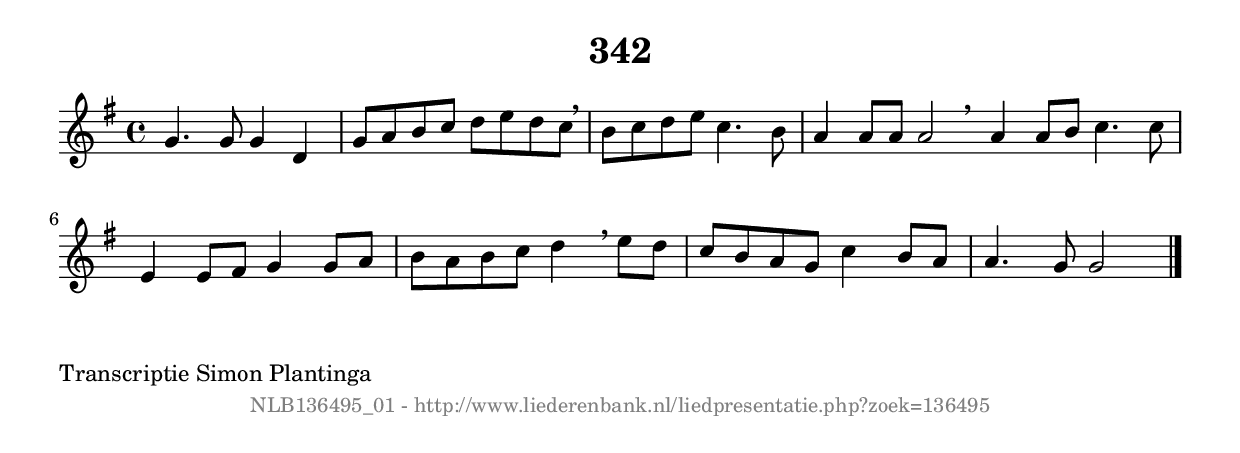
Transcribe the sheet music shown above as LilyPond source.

%
% produced by wce2krn 1.64 (7 June 2014)
%
\version"2.16"
#(append! paper-alist '(("long" . (cons (* 210 mm) (* 2000 mm)))))
#(set-default-paper-size "long")
sb = {\breathe}
mBreak = {\breathe }
bBreak = {\breathe }
x = {\once\override NoteHead #'style = #'cross }
gl=\glissando
itime={\override Staff.TimeSignature #'stencil = ##f }
ficta = {\once\set suggestAccidentals = ##t}
fine = {\once\override Score.RehearsalMark #'self-alignment-X = #1 \mark \markup {\italic{Fine}}}
dc = {\once\override Score.RehearsalMark #'self-alignment-X = #1 \mark \markup {\italic{D.C.}}}
dcf = {\once\override Score.RehearsalMark #'self-alignment-X = #1 \mark \markup {\italic{D.C. al Fine}}}
dcc = {\once\override Score.RehearsalMark #'self-alignment-X = #1 \mark \markup {\italic{D.C. al Coda}}}
ds = {\once\override Score.RehearsalMark #'self-alignment-X = #1 \mark \markup {\italic{D.S.}}}
dsf = {\once\override Score.RehearsalMark #'self-alignment-X = #1 \mark \markup {\italic{D.S. al Fine}}}
dsc = {\once\override Score.RehearsalMark #'self-alignment-X = #1 \mark \markup {\italic{D.S. al Coda}}}
pv = {\set Score.repeatCommands = #'((volta "1"))}
sv = {\set Score.repeatCommands = #'((volta "2"))}
tv = {\set Score.repeatCommands = #'((volta "3"))}
qv = {\set Score.repeatCommands = #'((volta "4"))}
xv = {\set Score.repeatCommands = #'((volta #f))}
\header{ tagline = ""
title = "342"
}
\score {{
\key g \major
\relative g'
{
\set melismaBusyProperties = #'()
\time 4/4
\tempo 4=120
\override Score.MetronomeMark #'transparent = ##t
\override Score.RehearsalMark #'break-visibility = #(vector #t #t #f)
g4. g8 g4 d4 | g8 a8 b8 c8 d8 e8 d8 c8 \sb | b8 c8 d8 e8 c4. b8 | a4 a8 a8 a2 \bar ":|:" \bBreak
a4 a8 b8 c4. c8 | e,4 e8 fis8 g4 g8 a8 | b8 a8 b8 c8 d4 \sb e8 d8 | c8 b8 a8 g8 c4 b8 a8 | a4. g8 g2 \bar "|."
 }}
 \midi { }
 \layout {
            indent = 0.0\cm
}
}
\markup { \wordwrap-string #" 
Transcriptie Simon Plantinga
"}
\markup { \vspace #0 } \markup { \with-color #grey \fill-line { \center-column { \smaller "NLB136495_01 - http://www.liederenbank.nl/liedpresentatie.php?zoek=136495" } } }
